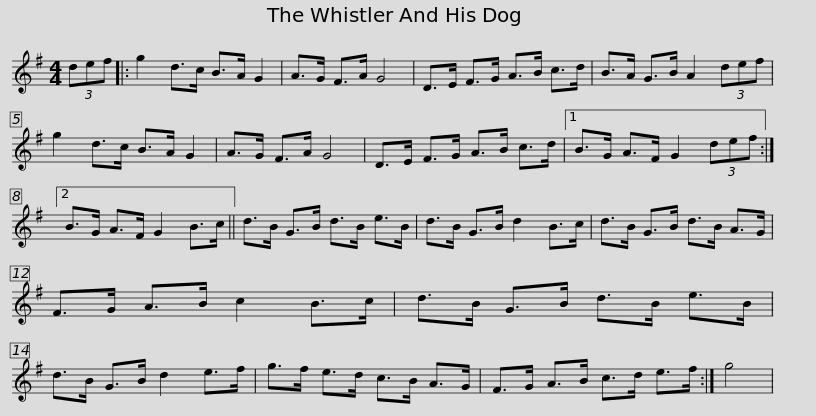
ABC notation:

X:1
L:1/8
M:4/4
I:linebreak $
K:G
V:1 treble
V:1
 (3def |: g2 d>c B>A G2 | A>G F>A G4 | D>E F>G A>B c>d | B>A G>B A2 (3def | %5
 g2 d>c B>A G2 |$ A>G F>A G4 | D>E F>G A>B c>d |1 B>G A>F G2 (3def :|2 B>G A>F G2 B>c || %10
 d>B G>B d>B e>B |$ d>B G>B d2 B>c | d>B G>B d>B A>G | F>G A>B c2 B>c | d>B G>B d>B e>B | %15
 d>B G>B d2 e>f |$ g>f e>d c>B A>G | F>G A>B c>d e>f :| g4 | %19
